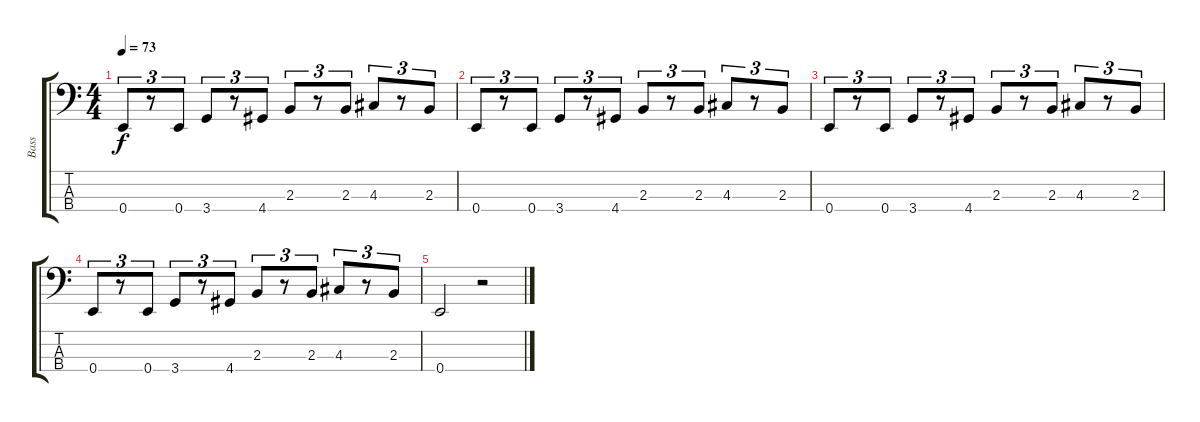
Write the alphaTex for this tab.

\track ("Bass" "Bass") {instrument electricbassfinger}
\staff {score tabs}
\tuning (G2 D2 A1 E1) {hide}
\ts (4 4)
\tempo 73
\clef f4
\ks c
0.4.8{tu (3 2) dy f} r.8{tu (3 2)} 0.4.8{tu (3 2)} 3.4.8{tu (3 2)} r.8{tu (3 2)} 4.4.8{tu (3 2)} 2.3.8{tu (3 2)} r.8{tu (3 2)} 2.3.8{tu (3 2)} 4.3.8{tu (3 2)} r.8{tu (3 2)} 2.3.8{tu (3 2)} |
0.4.8{tu (3 2)} r.8{tu (3 2)} 0.4.8{tu (3 2)} 3.4.8{tu (3 2)} r.8{tu (3 2)} 4.4.8{tu (3 2)} 2.3.8{tu (3 2)} r.8{tu (3 2)} 2.3.8{tu (3 2)} 4.3.8{tu (3 2)} r.8{tu (3 2)} 2.3.8{tu (3 2)} |
0.4.8{tu (3 2)} r.8{tu (3 2)} 0.4.8{tu (3 2)} 3.4.8{tu (3 2)} r.8{tu (3 2)} 4.4.8{tu (3 2)} 2.3.8{tu (3 2)} r.8{tu (3 2)} 2.3.8{tu (3 2)} 4.3.8{tu (3 2)} r.8{tu (3 2)} 2.3.8{tu (3 2)} |
0.4.8{tu (3 2)} r.8{tu (3 2)} 0.4.8{tu (3 2)} 3.4.8{tu (3 2)} r.8{tu (3 2)} 4.4.8{tu (3 2)} 2.3.8{tu (3 2)} r.8{tu (3 2)} 2.3.8{tu (3 2)} 4.3.8{tu (3 2)} r.8{tu (3 2)} 2.3.8{tu (3 2)} |
0.4.2 r.2
